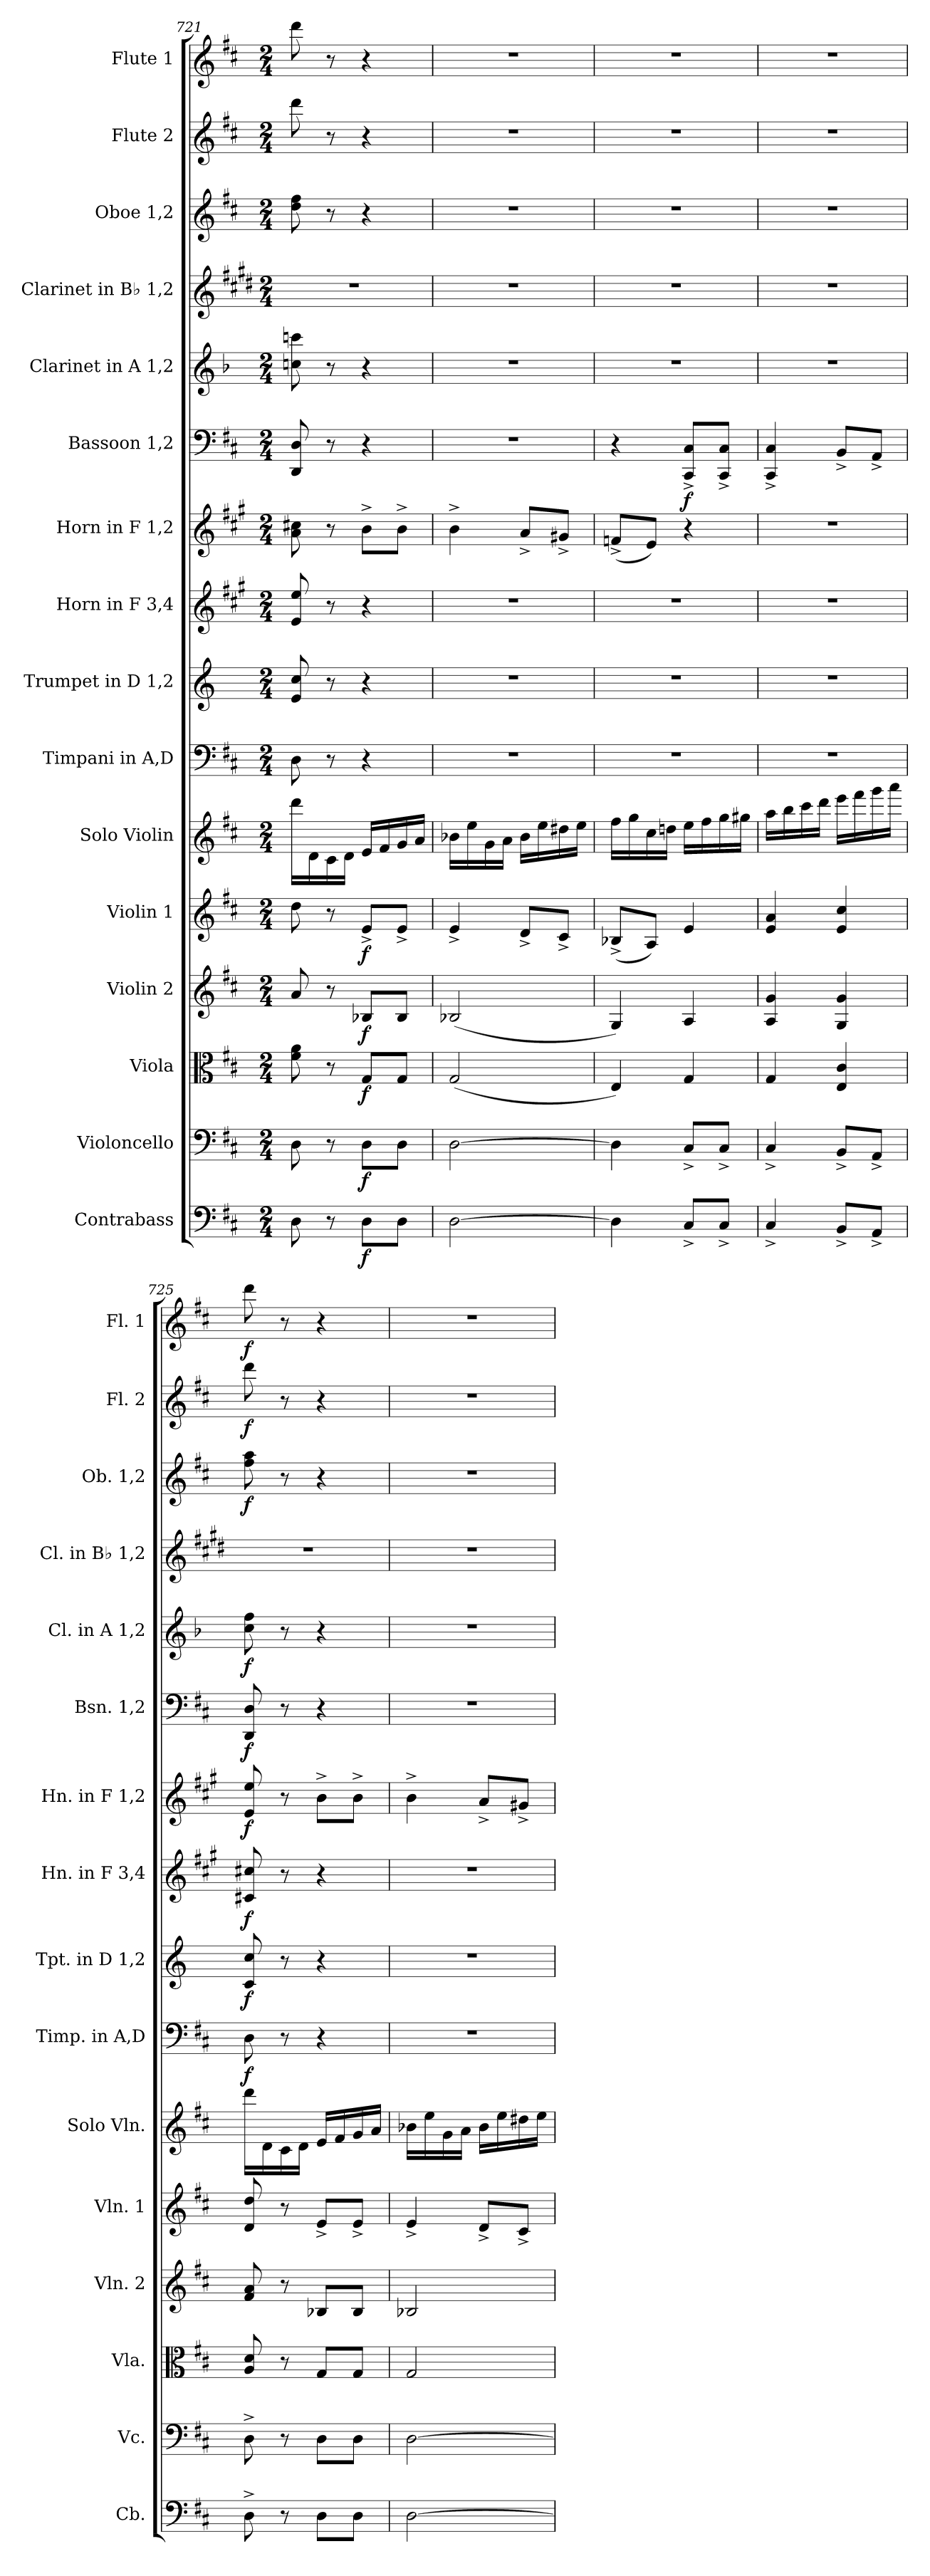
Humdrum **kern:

**kern	**dynam	**kern	**dynam	**kern	**dynam	**kern	**dynam	**kern	**dynam	**kern	**kern	**dynam	**kern	**dynam	**kern	**dynam	**kern	**dynam	**kern	**dynam	**kern	**dynam	**kern	**kern	**dynam	**kern	**dynam	**kern	**dynam
*part16	*part16	*part15	*part15	*part14	*part14	*part13	*part13	*part12	*part12	*part11	*part10	*part10	*part9	*part9	*part8	*part8	*part7	*part7	*part6	*part6	*part5	*part5	*part4	*part3	*part3	*part2	*part2	*part1	*part1
*staff16	*staff16	*staff15	*staff15	*staff14	*staff14	*staff13	*staff13	*staff12	*staff12	*staff11	*staff10	*staff10	*staff9	*staff9	*staff8	*staff8	*staff7	*staff7	*staff6	*staff6	*staff5	*staff5	*staff4	*staff3	*staff3	*staff2	*staff2	*staff1	*staff1
*I"Contrabass	*	*I"Violoncello	*	*I"Viola	*	*I"Violin 2	*	*I"Violin 1	*	*I"Solo Violin	*I"Timpani in A,D	*	*I"Trumpet in D 1,2	*	*I"Horn in F 3,4	*	*I"Horn in F 1,2	*	*I"Bassoon 1,2	*	*I"Clarinet in A 1,2	*	*I"Clarinet in B♭ 1,2	*I"Oboe 1,2	*	*I"Flute 2	*	*I"Flute 1	*
*I'Cb.	*	*I'Vc.	*	*I'Vla.	*	*I'Vln. 2	*	*I'Vln. 1	*	*I'Solo Vln.	*I'Timp. in A,D	*	*I'Tpt. in D 1,2	*	*I'Hn. in F 3,4	*	*I'Hn. in F 1,2	*	*I'Bsn. 1,2	*	*I'Cl. in A 1,2	*	*I'Cl. in B♭ 1,2	*I'Ob. 1,2	*	*I'Fl. 2	*	*I'Fl. 1	*
*clefF4	*	*clefF4	*	*clefC3	*	*clefG2	*	*clefG2	*	*clefG2	*clefF4	*	*clefG2	*	*clefG2	*	*clefG2	*	*clefF4	*	*clefG2	*	*clefG2	*clefG2	*	*clefG2	*	*clefG2	*
*ITrd7c12	*	*	*	*	*	*	*	*	*	*	*	*	*ITrd-1c-2	*	*ITrd4c7	*	*ITrd4c7	*	*	*	*ITrd2c3	*	*ITrd1c2	*	*	*	*	*	*
*k[f#c#]	*	*k[f#c#]	*	*k[f#c#]	*	*k[f#c#]	*	*k[f#c#]	*	*k[f#c#]	*k[f#c#]	*	*k[f#c#]	*	*k[f#c#]	*	*k[f#c#]	*	*k[f#c#]	*	*k[f#c#]	*	*k[f#c#]	*k[f#c#]	*	*k[f#c#]	*	*k[f#c#]	*
*M2/4	*	*M2/4	*	*M2/4	*	*M2/4	*	*M2/4	*	*M2/4	*M2/4	*	*M2/4	*	*M2/4	*	*M2/4	*	*M2/4	*	*M2/4	*	*M2/4	*M2/4	*	*M2/4	*	*M2/4	*
=721	=721	=721	=721	=721	=721	=721	=721	=721	=721	=721	=721	=721	=721	=721	=721	=721	=721	=721	=721	=721	=721	=721	=721	=721	=721	=721	=721	=721	=721
8DD\	.	8D\	.	8f#\ 8a\	.	8a/	.	8dd\	.	16ddd\LL	8D\	.	8f#/ 8dd/	.	8A/ 8a/	.	8d\ 8f#X\	.	8DD/ 8D/	.	8an\ 8aan\	.	2r	8dd\ 8ff#\	.	8ddd\	.	8ddd\	.
.	.	.	.	.	.	.	.	.	.	16d\	.	.	.	.	.	.	.	.	.	.	.	.	.	.	.	.	.	.	.
8r	.	8r	.	8r	.	8r	.	8r	.	16c#\	8r	.	8r	.	8r	.	8r	.	8r	.	8r	.	.	8r	.	8r	.	8r	.
.	.	.	.	.	.	.	.	.	.	16d\JJ	.	.	.	.	.	.	.	.	.	.	.	.	.	.	.	.	.	.	.
!	!LO:DY:b	!	!LO:DY:b	!	!LO:DY:b	!	!LO:DY:b	!	!LO:DY:b	!	!	!	!	!	!	!	!	!	!	!	!	!	!	!	!	!	!	!	!
8DD\L	f	8D\L	f	8G/L	f	8B-X/L	f	8e^/L	f	16e/LL	4r	.	4r	.	4r	.	8e^\L	.	4r	.	4r	.	.	4r	.	4r	.	4r	.
.	.	.	.	.	.	.	.	.	.	16f#/	.	.	.	.	.	.	.	.	.	.	.	.	.	.	.	.	.	.	.
8DD\J	.	8D\J	.	8G/J	.	8B-/J	.	8e^/J	.	16g/	.	.	.	.	.	.	8e^\J	.	.	.	.	.	.	.	.	.	.	.	.
.	.	.	.	.	.	.	.	.	.	16a/JJ	.	.	.	.	.	.	.	.	.	.	.	.	.	.	.	.	.	.	.
!!LO:PB:g=z
=722	=722	=722	=722	=722	=722	=722	=722	=722	=722	=722	=722	=722	=722	=722	=722	=722	=722	=722	=722	=722	=722	=722	=722	=722	=722	=722	=722	=722	=722
[2DD\	.	[2D\	.	(<2G/	.	(<2B-X/	.	4e^/	.	16b-X\LL	2r	.	2r	.	2r	.	4e^\	.	2r	.	2r	.	2r	2r	.	2r	.	2r	.
.	.	.	.	.	.	.	.	.	.	16ee\	.	.	.	.	.	.	.	.	.	.	.	.	.	.	.	.	.	.	.
.	.	.	.	.	.	.	.	.	.	16g\	.	.	.	.	.	.	.	.	.	.	.	.	.	.	.	.	.	.	.
.	.	.	.	.	.	.	.	.	.	16a\JJ	.	.	.	.	.	.	.	.	.	.	.	.	.	.	.	.	.	.	.
.	.	.	.	.	.	.	.	8d^/L	.	16b-\LL	.	.	.	.	.	.	8d^/L	.	.	.	.	.	.	.	.	.	.	.	.
.	.	.	.	.	.	.	.	.	.	16ee\	.	.	.	.	.	.	.	.	.	.	.	.	.	.	.	.	.	.	.
.	.	.	.	.	.	.	.	8c#^/J	.	16dd#X\	.	.	.	.	.	.	8c#X^/J	.	.	.	.	.	.	.	.	.	.	.	.
.	.	.	.	.	.	.	.	.	.	16ee\JJ	.	.	.	.	.	.	.	.	.	.	.	.	.	.	.	.	.	.	.
=723	=723	=723	=723	=723	=723	=723	=723	=723	=723	=723	=723	=723	=723	=723	=723	=723	=723	=723	=723	=723	=723	=723	=723	=723	=723	=723	=723	=723	=723
4DD\]	.	4D\]	.	4E/)	.	4G/)	.	(<8B-X^/L	.	16ff#\LL	2r	.	2r	.	2r	.	(<8B-X^/L	.	4r	.	2r	.	2r	2r	.	2r	.	2r	.
.	.	.	.	.	.	.	.	.	.	16gg\	.	.	.	.	.	.	.	.	.	.	.	.	.	.	.	.	.	.	.
.	.	.	.	.	.	.	.	8A/J)	.	16cc#\	.	.	.	.	.	.	8A/J)	.	.	.	.	.	.	.	.	.	.	.	.
.	.	.	.	.	.	.	.	.	.	16ddn\JJ	.	.	.	.	.	.	.	.	.	.	.	.	.	.	.	.	.	.	.
!	!	!	!	!	!	!	!	!	!	!	!	!	!	!	!	!	!	!	!	!LO:DY:b	!	!	!	!	!	!	!	!	!
8CC#^/L	.	8C#^/L	.	4G/	.	4A/	.	4e/	.	16ee\LL	.	.	.	.	.	.	4r	.	8CC#/^ 8C#/^L	f	.	.	.	.	.	.	.	.	.
.	.	.	.	.	.	.	.	.	.	16ff#\	.	.	.	.	.	.	.	.	.	.	.	.	.	.	.	.	.	.	.
8CC#^/J	.	8C#^/J	.	.	.	.	.	.	.	16gg\	.	.	.	.	.	.	.	.	8CC#/^ 8C#/^J	.	.	.	.	.	.	.	.	.	.
.	.	.	.	.	.	.	.	.	.	16gg#X\JJ	.	.	.	.	.	.	.	.	.	.	.	.	.	.	.	.	.	.	.
=724	=724	=724	=724	=724	=724	=724	=724	=724	=724	=724	=724	=724	=724	=724	=724	=724	=724	=724	=724	=724	=724	=724	=724	=724	=724	=724	=724	=724	=724
4CC#^/	.	4C#^/	.	4G/	.	4A/ 4g/	.	4e/ 4a/	.	16aa\LL	2r	.	2r	.	2r	.	2r	.	4CC#/^ 4C#/^	.	2r	.	2r	2r	.	2r	.	2r	.
.	.	.	.	.	.	.	.	.	.	16bb\	.	.	.	.	.	.	.	.	.	.	.	.	.	.	.	.	.	.	.
.	.	.	.	.	.	.	.	.	.	16ccc#\	.	.	.	.	.	.	.	.	.	.	.	.	.	.	.	.	.	.	.
.	.	.	.	.	.	.	.	.	.	16ddd\JJ	.	.	.	.	.	.	.	.	.	.	.	.	.	.	.	.	.	.	.
8BBB^/L	.	8BB^/L	.	4E/ 4c#/	.	4G/ 4g/	.	4e/ 4cc#/	.	16eee\LL	.	.	.	.	.	.	.	.	8BB^/L	.	.	.	.	.	.	.	.	.	.
.	.	.	.	.	.	.	.	.	.	16fff#\	.	.	.	.	.	.	.	.	.	.	.	.	.	.	.	.	.	.	.
8AAA^/J	.	8AA^/J	.	.	.	.	.	.	.	16ggg\	.	.	.	.	.	.	.	.	8AA^/J	.	.	.	.	.	.	.	.	.	.
.	.	.	.	.	.	.	.	.	.	16aaa\JJ	.	.	.	.	.	.	.	.	.	.	.	.	.	.	.	.	.	.	.
=725	=725	=725	=725	=725	=725	=725	=725	=725	=725	=725	=725	=725	=725	=725	=725	=725	=725	=725	=725	=725	=725	=725	=725	=725	=725	=725	=725	=725	=725
!	!	!	!	!	!	!	!	!	!	!	!	!LO:DY:b	!	!LO:DY:b	!	!LO:DY:b	!	!LO:DY:b	!	!LO:DY:b	!	!LO:DY:b	!	!	!LO:DY:b	!	!LO:DY:b	!	!LO:DY:b
8DD^\	.	8D^\	.	8A/ 8d/	.	8f#/ 8a/	.	8d/ 8dd/	.	16ddd\LL	8D\	f	8d/ 8dd/	f	8F#X/ 8f#X/	f	8A/ 8a/	f	8DD/ 8D/	f	8a\ 8dd\	f	2r	8ff#\ 8aa\	f	8ddd\	f	8ddd\	f
.	.	.	.	.	.	.	.	.	.	16d\	.	.	.	.	.	.	.	.	.	.	.	.	.	.	.	.	.	.	.
8r	.	8r	.	8r	.	8r	.	8r	.	16c#\	8r	.	8r	.	8r	.	8r	.	8r	.	8r	.	.	8r	.	8r	.	8r	.
.	.	.	.	.	.	.	.	.	.	16d\JJ	.	.	.	.	.	.	.	.	.	.	.	.	.	.	.	.	.	.	.
8DD\L	.	8D\L	.	8G/L	.	8B-X/L	.	8e^/L	.	16e/LL	4r	.	4r	.	4r	.	8e^\L	.	4r	.	4r	.	.	4r	.	4r	.	4r	.
.	.	.	.	.	.	.	.	.	.	16f#/	.	.	.	.	.	.	.	.	.	.	.	.	.	.	.	.	.	.	.
8DD\J	.	8D\J	.	8G/J	.	8B-/J	.	8e^/J	.	16g/	.	.	.	.	.	.	8e^\J	.	.	.	.	.	.	.	.	.	.	.	.
.	.	.	.	.	.	.	.	.	.	16a/JJ	.	.	.	.	.	.	.	.	.	.	.	.	.	.	.	.	.	.	.
=726	=726	=726	=726	=726	=726	=726	=726	=726	=726	=726	=726	=726	=726	=726	=726	=726	=726	=726	=726	=726	=726	=726	=726	=726	=726	=726	=726	=726	=726
[2DD\	.	[2D\	.	2G/	.	2B-X/	.	4e^/	.	16b-X\LL	2r	.	2r	.	2r	.	4e^\	.	2r	.	2r	.	2r	2r	.	2r	.	2r	.
.	.	.	.	.	.	.	.	.	.	16ee\	.	.	.	.	.	.	.	.	.	.	.	.	.	.	.	.	.	.	.
.	.	.	.	.	.	.	.	.	.	16g\	.	.	.	.	.	.	.	.	.	.	.	.	.	.	.	.	.	.	.
.	.	.	.	.	.	.	.	.	.	16a\JJ	.	.	.	.	.	.	.	.	.	.	.	.	.	.	.	.	.	.	.
.	.	.	.	.	.	.	.	8d^/L	.	16b-\LL	.	.	.	.	.	.	8d^/L	.	.	.	.	.	.	.	.	.	.	.	.
.	.	.	.	.	.	.	.	.	.	16ee\	.	.	.	.	.	.	.	.	.	.	.	.	.	.	.	.	.	.	.
.	.	.	.	.	.	.	.	8c#^/J	.	16dd#X\	.	.	.	.	.	.	8c#X^/J	.	.	.	.	.	.	.	.	.	.	.	.
.	.	.	.	.	.	.	.	.	.	16ee\JJ	.	.	.	.	.	.	.	.	.	.	.	.	.	.	.	.	.	.	.
=	=	=	=	=	=	=	=	=	=	=	=	=	=	=	=	=	=	=	=	=	=	=	=	=	=	=	=	=	=
*-	*-	*-	*-	*-	*-	*-	*-	*-	*-	*-	*-	*-	*-	*-	*-	*-	*-	*-	*-	*-	*-	*-	*-	*-	*-	*-	*-	*-	*-
